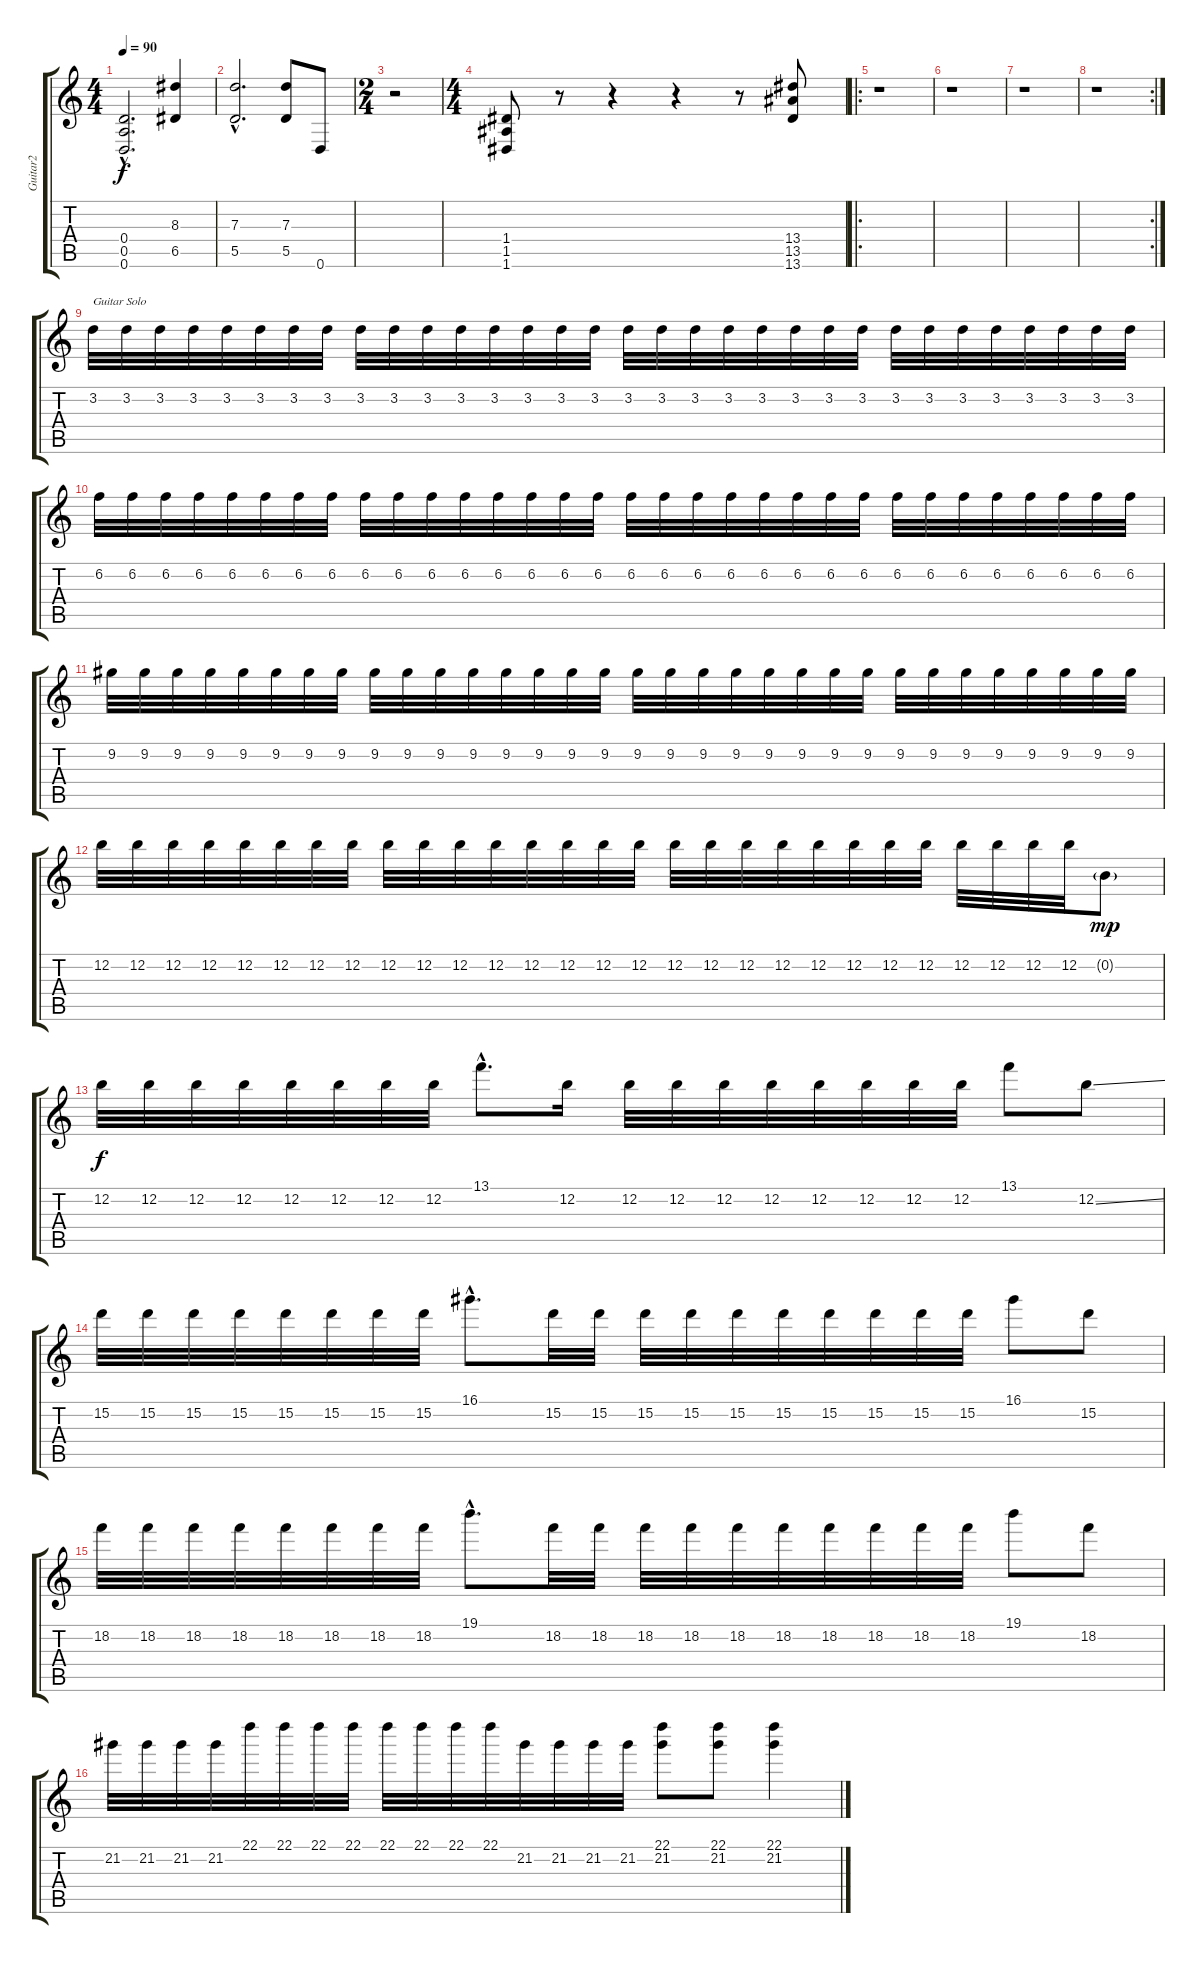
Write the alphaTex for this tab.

\track ("Guitar2" "Guitar2") {instrument overdrivenguitar}
\staff {score tabs}
\tuning (E4 B3 G3 D3 A2 D2) {hide}
\ts (4 4)
\tempo 90
\clef g2
\ks c
(0.4{hac t} 0.5{hac t} 0.6{hac t}).2{d dy f} (8.3 6.5).4 |
(7.3{hac} 5.5{hac}).2{d} (7.3 5.5).8 0.6.8 |
\ts (2 4)
r.2 |
\ts (4 4)
(1.4 1.5 1.6).8 r.8 r.4 r.4 r.8 (13.4 13.5 13.6).8 |
\ro
r.1 |
r.1 |
r.1 |
\rc 2
r.1 |
3.2.32{txt "Guitar Solo"} 3.2.32 3.2.32 3.2.32 3.2.32 3.2.32 3.2.32 3.2.32 3.2.32 3.2.32 3.2.32 3.2.32 3.2.32 3.2.32 3.2.32 3.2.32 3.2.32 3.2.32 3.2.32 3.2.32 3.2.32 3.2.32 3.2.32 3.2.32 3.2.32 3.2.32 3.2.32 3.2.32 3.2.32 3.2.32 3.2.32 3.2.32 |
6.2.32 6.2.32 6.2.32 6.2.32 6.2.32 6.2.32 6.2.32 6.2.32 6.2.32 6.2.32 6.2.32 6.2.32 6.2.32 6.2.32 6.2.32 6.2.32 6.2.32 6.2.32 6.2.32 6.2.32 6.2.32 6.2.32 6.2.32 6.2.32 6.2.32 6.2.32 6.2.32 6.2.32 6.2.32 6.2.32 6.2.32 6.2.32 |
9.2.32 9.2.32 9.2.32 9.2.32 9.2.32 9.2.32 9.2.32 9.2.32 9.2.32 9.2.32 9.2.32 9.2.32 9.2.32 9.2.32 9.2.32 9.2.32 9.2.32 9.2.32 9.2.32 9.2.32 9.2.32 9.2.32 9.2.32 9.2.32 9.2.32 9.2.32 9.2.32 9.2.32 9.2.32 9.2.32 9.2.32 9.2.32 |
12.2.32 12.2.32 12.2.32 12.2.32 12.2.32 12.2.32 12.2.32 12.2.32 12.2.32 12.2.32 12.2.32 12.2.32 12.2.32 12.2.32 12.2.32 12.2.32 12.2.32 12.2.32 12.2.32 12.2.32 12.2.32 12.2.32 12.2.32 12.2.32 12.2.32 12.2.32 12.2.32 12.2.32 0.2{g}.8{dy mp} |
12.2.32{dy f} 12.2.32 12.2.32 12.2.32 12.2.32 12.2.32 12.2.32 12.2.32 13.1{hac}.8{d} 12.2.16 12.2.32 12.2.32 12.2.32 12.2.32 12.2.32 12.2.32 12.2.32 12.2.32 13.1.8 12.2{ss}.8 |
15.2.32 15.2.32 15.2.32 15.2.32 15.2.32 15.2.32 15.2.32 15.2.32 16.1{hac}.8{d} 15.2.32 15.2.32 15.2.32 15.2.32 15.2.32 15.2.32 15.2.32 15.2.32 15.2.32 15.2.32 16.1.8 15.2.8 |
18.2.32 18.2.32 18.2.32 18.2.32 18.2.32 18.2.32 18.2.32 18.2.32 19.1{hac}.8{d} 18.2.32 18.2.32 18.2.32 18.2.32 18.2.32 18.2.32 18.2.32 18.2.32 18.2.32 18.2.32 19.1.8 18.2.8 |
21.2.32 21.2.32 21.2.32 21.2.32 22.1.32 22.1.32 22.1.32 22.1.32 22.1.32 22.1.32 22.1.32 22.1.32 21.2.32 21.2.32 21.2.32 21.2.32 (22.1 21.2).8 (22.1 21.2).8 (22.1 21.2).4
